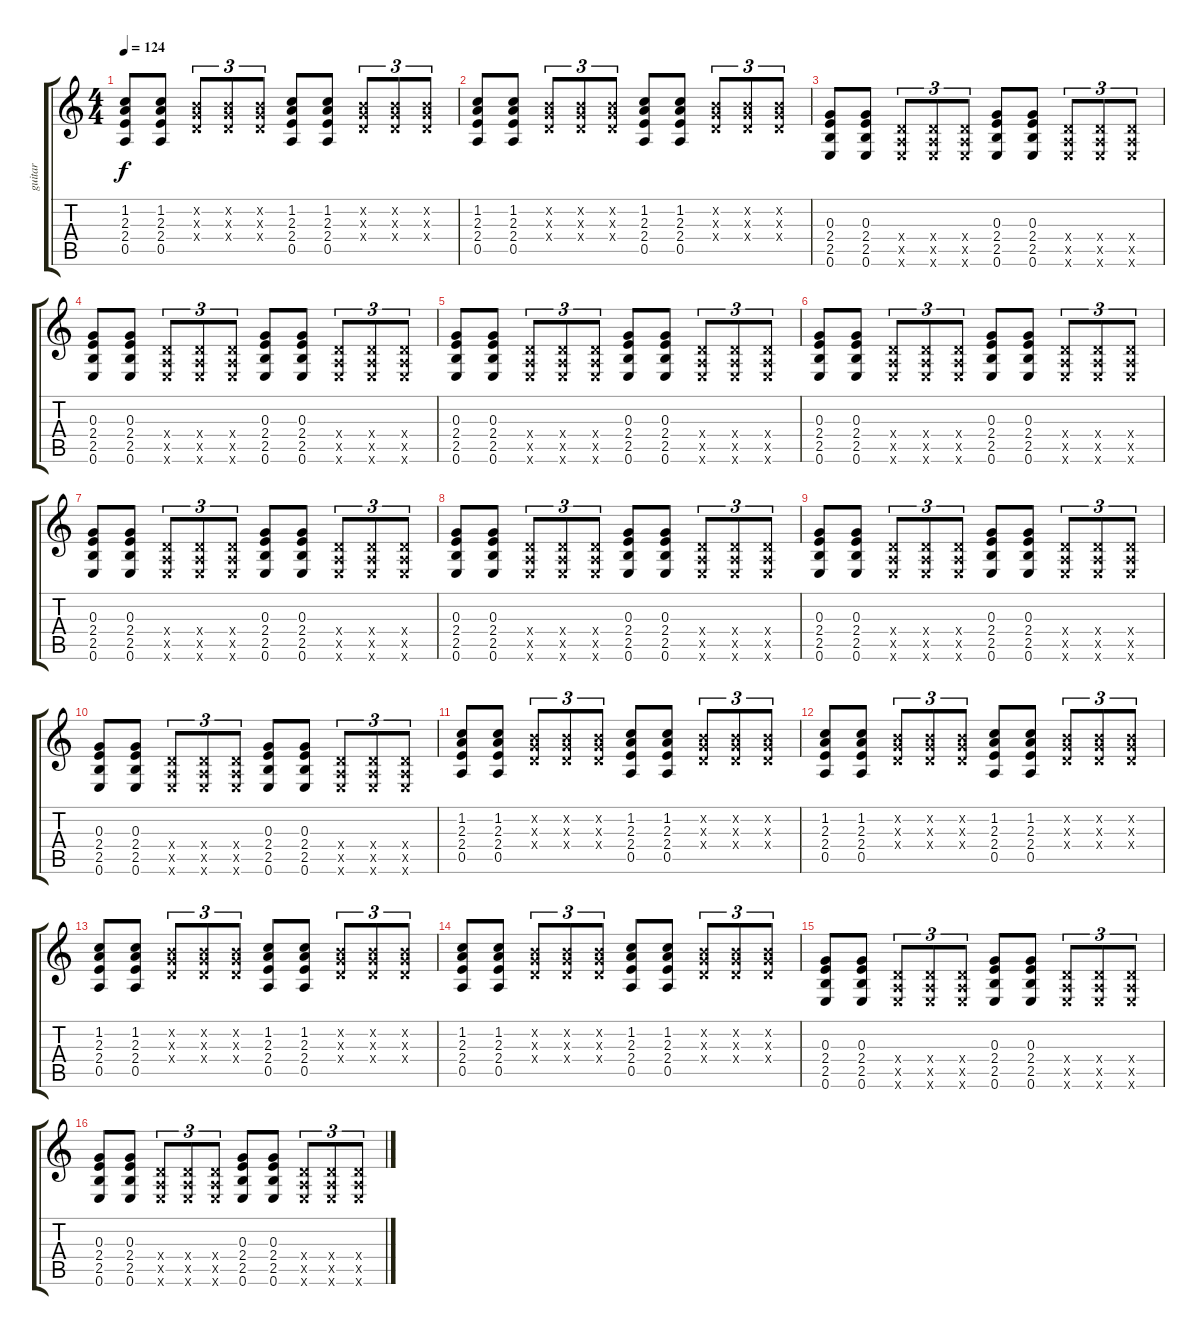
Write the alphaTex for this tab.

\track ("guitar" "guitar") {instrument overdrivenguitar}
\staff {score tabs}
\tuning (E4 B3 G3 D3 A2 E2) {hide}
\ts (4 4)
\tempo 124
\clef g2
\ks c
(1.2 2.3 2.4 0.5).8{dy f} (1.2 2.3 2.4 0.5).8 (0.2{x} 0.3{x} 0.4{x}).8{tu (3 2)} (0.2{x} 0.3{x} 0.4{x}).8{tu (3 2)} (0.2{x} 0.3{x} 0.4{x}).8{tu (3 2)} (1.2 2.3 2.4 0.5).8 (1.2 2.3 2.4 0.5).8 (0.2{x} 0.3{x} 0.4{x}).8{tu (3 2)} (0.2{x} 0.3{x} 0.4{x}).8{tu (3 2)} (0.2{x} 0.3{x} 0.4{x}).8{tu (3 2)} |
(1.2 2.3 2.4 0.5).8 (1.2 2.3 2.4 0.5).8 (0.2{x} 0.3{x} 0.4{x}).8{tu (3 2)} (0.2{x} 0.3{x} 0.4{x}).8{tu (3 2)} (0.2{x} 0.3{x} 0.4{x}).8{tu (3 2)} (1.2 2.3 2.4 0.5).8 (1.2 2.3 2.4 0.5).8 (0.2{x} 0.3{x} 0.4{x}).8{tu (3 2)} (0.2{x} 0.3{x} 0.4{x}).8{tu (3 2)} (0.2{x} 0.3{x} 0.4{x}).8{tu (3 2)} |
(0.3 2.4 2.5 0.6).8 (0.3 2.4 2.5 0.6).8 (0.4{x} 0.5{x} 0.6{x}).8{tu (3 2)} (0.4{x} 0.5{x} 0.6{x}).8{tu (3 2)} (0.4{x} 0.5{x} 0.6{x}).8{tu (3 2)} (0.3 2.4 2.5 0.6).8 (0.3 2.4 2.5 0.6).8 (0.4{x} 0.5{x} 0.6{x}).8{tu (3 2)} (0.4{x} 0.5{x} 0.6{x}).8{tu (3 2)} (0.4{x} 0.5{x} 0.6{x}).8{tu (3 2)} |
(0.3 2.4 2.5 0.6).8 (0.3 2.4 2.5 0.6).8 (0.4{x} 0.5{x} 0.6{x}).8{tu (3 2)} (0.4{x} 0.5{x} 0.6{x}).8{tu (3 2)} (0.4{x} 0.5{x} 0.6{x}).8{tu (3 2)} (0.3 2.4 2.5 0.6).8 (0.3 2.4 2.5 0.6).8 (0.4{x} 0.5{x} 0.6{x}).8{tu (3 2)} (0.4{x} 0.5{x} 0.6{x}).8{tu (3 2)} (0.4{x} 0.5{x} 0.6{x}).8{tu (3 2)} |
(0.3 2.4 2.5 0.6).8 (0.3 2.4 2.5 0.6).8 (0.4{x} 0.5{x} 0.6{x}).8{tu (3 2)} (0.4{x} 0.5{x} 0.6{x}).8{tu (3 2)} (0.4{x} 0.5{x} 0.6{x}).8{tu (3 2)} (0.3 2.4 2.5 0.6).8 (0.3 2.4 2.5 0.6).8 (0.4{x} 0.5{x} 0.6{x}).8{tu (3 2)} (0.4{x} 0.5{x} 0.6{x}).8{tu (3 2)} (0.4{x} 0.5{x} 0.6{x}).8{tu (3 2)} |
(0.3 2.4 2.5 0.6).8 (0.3 2.4 2.5 0.6).8 (0.4{x} 0.5{x} 0.6{x}).8{tu (3 2)} (0.4{x} 0.5{x} 0.6{x}).8{tu (3 2)} (0.4{x} 0.5{x} 0.6{x}).8{tu (3 2)} (0.3 2.4 2.5 0.6).8 (0.3 2.4 2.5 0.6).8 (0.4{x} 0.5{x} 0.6{x}).8{tu (3 2)} (0.4{x} 0.5{x} 0.6{x}).8{tu (3 2)} (0.4{x} 0.5{x} 0.6{x}).8{tu (3 2)} |
(0.3 2.4 2.5 0.6).8 (0.3 2.4 2.5 0.6).8 (0.4{x} 0.5{x} 0.6{x}).8{tu (3 2)} (0.4{x} 0.5{x} 0.6{x}).8{tu (3 2)} (0.4{x} 0.5{x} 0.6{x}).8{tu (3 2)} (0.3 2.4 2.5 0.6).8 (0.3 2.4 2.5 0.6).8 (0.4{x} 0.5{x} 0.6{x}).8{tu (3 2)} (0.4{x} 0.5{x} 0.6{x}).8{tu (3 2)} (0.4{x} 0.5{x} 0.6{x}).8{tu (3 2)} |
(0.3 2.4 2.5 0.6).8 (0.3 2.4 2.5 0.6).8 (0.4{x} 0.5{x} 0.6{x}).8{tu (3 2)} (0.4{x} 0.5{x} 0.6{x}).8{tu (3 2)} (0.4{x} 0.5{x} 0.6{x}).8{tu (3 2)} (0.3 2.4 2.5 0.6).8 (0.3 2.4 2.5 0.6).8 (0.4{x} 0.5{x} 0.6{x}).8{tu (3 2)} (0.4{x} 0.5{x} 0.6{x}).8{tu (3 2)} (0.4{x} 0.5{x} 0.6{x}).8{tu (3 2)} |
(0.3 2.4 2.5 0.6).8 (0.3 2.4 2.5 0.6).8 (0.4{x} 0.5{x} 0.6{x}).8{tu (3 2)} (0.4{x} 0.5{x} 0.6{x}).8{tu (3 2)} (0.4{x} 0.5{x} 0.6{x}).8{tu (3 2)} (0.3 2.4 2.5 0.6).8 (0.3 2.4 2.5 0.6).8 (0.4{x} 0.5{x} 0.6{x}).8{tu (3 2)} (0.4{x} 0.5{x} 0.6{x}).8{tu (3 2)} (0.4{x} 0.5{x} 0.6{x}).8{tu (3 2)} |
(0.3 2.4 2.5 0.6).8 (0.3 2.4 2.5 0.6).8 (0.4{x} 0.5{x} 0.6{x}).8{tu (3 2)} (0.4{x} 0.5{x} 0.6{x}).8{tu (3 2)} (0.4{x} 0.5{x} 0.6{x}).8{tu (3 2)} (0.3 2.4 2.5 0.6).8 (0.3 2.4 2.5 0.6).8 (0.4{x} 0.5{x} 0.6{x}).8{tu (3 2)} (0.4{x} 0.5{x} 0.6{x}).8{tu (3 2)} (0.4{x} 0.5{x} 0.6{x}).8{tu (3 2)} |
(1.2 2.3 2.4 0.5).8 (1.2 2.3 2.4 0.5).8 (0.2{x} 0.3{x} 0.4{x}).8{tu (3 2)} (0.2{x} 0.3{x} 0.4{x}).8{tu (3 2)} (0.2{x} 0.3{x} 0.4{x}).8{tu (3 2)} (1.2 2.3 2.4 0.5).8 (1.2 2.3 2.4 0.5).8 (0.2{x} 0.3{x} 0.4{x}).8{tu (3 2)} (0.2{x} 0.3{x} 0.4{x}).8{tu (3 2)} (0.2{x} 0.3{x} 0.4{x}).8{tu (3 2)} |
(1.2 2.3 2.4 0.5).8 (1.2 2.3 2.4 0.5).8 (0.2{x} 0.3{x} 0.4{x}).8{tu (3 2)} (0.2{x} 0.3{x} 0.4{x}).8{tu (3 2)} (0.2{x} 0.3{x} 0.4{x}).8{tu (3 2)} (1.2 2.3 2.4 0.5).8 (1.2 2.3 2.4 0.5).8 (0.2{x} 0.3{x} 0.4{x}).8{tu (3 2)} (0.2{x} 0.3{x} 0.4{x}).8{tu (3 2)} (0.2{x} 0.3{x} 0.4{x}).8{tu (3 2)} |
(1.2 2.3 2.4 0.5).8 (1.2 2.3 2.4 0.5).8 (0.2{x} 0.3{x} 0.4{x}).8{tu (3 2)} (0.2{x} 0.3{x} 0.4{x}).8{tu (3 2)} (0.2{x} 0.3{x} 0.4{x}).8{tu (3 2)} (1.2 2.3 2.4 0.5).8 (1.2 2.3 2.4 0.5).8 (0.2{x} 0.3{x} 0.4{x}).8{tu (3 2)} (0.2{x} 0.3{x} 0.4{x}).8{tu (3 2)} (0.2{x} 0.3{x} 0.4{x}).8{tu (3 2)} |
(1.2 2.3 2.4 0.5).8 (1.2 2.3 2.4 0.5).8 (0.2{x} 0.3{x} 0.4{x}).8{tu (3 2)} (0.2{x} 0.3{x} 0.4{x}).8{tu (3 2)} (0.2{x} 0.3{x} 0.4{x}).8{tu (3 2)} (1.2 2.3 2.4 0.5).8 (1.2 2.3 2.4 0.5).8 (0.2{x} 0.3{x} 0.4{x}).8{tu (3 2)} (0.2{x} 0.3{x} 0.4{x}).8{tu (3 2)} (0.2{x} 0.3{x} 0.4{x}).8{tu (3 2)} |
(0.3 2.4 2.5 0.6).8 (0.3 2.4 2.5 0.6).8 (0.4{x} 0.5{x} 0.6{x}).8{tu (3 2)} (0.4{x} 0.5{x} 0.6{x}).8{tu (3 2)} (0.4{x} 0.5{x} 0.6{x}).8{tu (3 2)} (0.3 2.4 2.5 0.6).8 (0.3 2.4 2.5 0.6).8 (0.4{x} 0.5{x} 0.6{x}).8{tu (3 2)} (0.4{x} 0.5{x} 0.6{x}).8{tu (3 2)} (0.4{x} 0.5{x} 0.6{x}).8{tu (3 2)} |
(0.3 2.4 2.5 0.6).8 (0.3 2.4 2.5 0.6).8 (0.4{x} 0.5{x} 0.6{x}).8{tu (3 2)} (0.4{x} 0.5{x} 0.6{x}).8{tu (3 2)} (0.4{x} 0.5{x} 0.6{x}).8{tu (3 2)} (0.3 2.4 2.5 0.6).8 (0.3 2.4 2.5 0.6).8 (0.4{x} 0.5{x} 0.6{x}).8{tu (3 2)} (0.4{x} 0.5{x} 0.6{x}).8{tu (3 2)} (0.4{x} 0.5{x} 0.6{x}).8{tu (3 2)}
